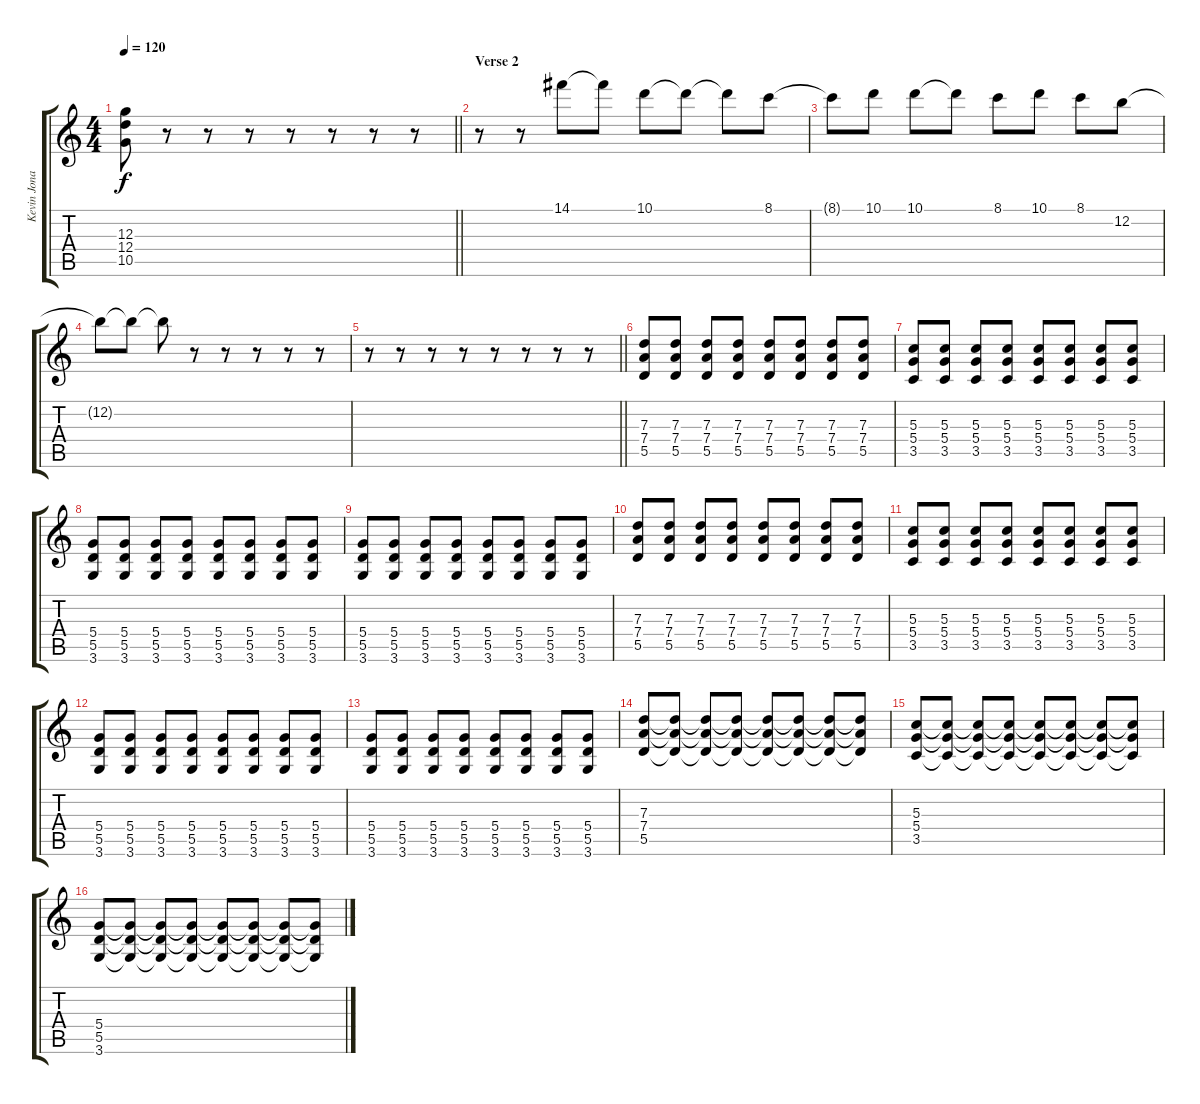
\track ("Kevin Jonas" "Kevin Jona") {instrument distortionguitar}
\staff {score tabs}
\tuning (E4 B3 G3 D3 A2 E2) {hide}
\ts (4 4)
\tempo 120
\clef g2
\barLineRight lightlight
\ks c
(12.3 12.4 10.5).8{dy f} r.8 r.8 r.8 r.8 r.8 r.8 r.8 |
\section ("" "Verse 2")
r.8 r.8 14.1.8 14.1{t}.8 10.1.8 10.1{t}.8 10.1{t}.8 8.1.8 |
8.1{t}.8 10.1.8 10.1.8 10.1{t}.8 8.1.8 10.1.8 8.1.8 12.2.8 |
12.2{t}.8 12.2{t}.8 12.2{t}.8 r.8 r.8 r.8 r.8 r.8 |
\barLineRight lightlight
r.8 r.8 r.8 r.8 r.8 r.8 r.8 r.8 |
(7.3 7.4 5.5).8 (7.3 7.4 5.5).8 (7.3 7.4 5.5).8 (7.3 7.4 5.5).8 (7.3 7.4 5.5).8 (7.3 7.4 5.5).8 (7.3 7.4 5.5).8 (7.3 7.4 5.5).8 |
(5.3 5.4 3.5).8 (5.3 5.4 3.5).8 (5.3 5.4 3.5).8 (5.3 5.4 3.5).8 (5.3 5.4 3.5).8 (5.3 5.4 3.5).8 (5.3 5.4 3.5).8 (5.3 5.4 3.5).8 |
(5.4 5.5 3.6).8 (5.4 5.5 3.6).8 (5.4 5.5 3.6).8 (5.4 5.5 3.6).8 (5.4 5.5 3.6).8 (5.4 5.5 3.6).8 (5.4 5.5 3.6).8 (5.4 5.5 3.6).8 |
(5.4 5.5 3.6).8 (5.4 5.5 3.6).8 (5.4 5.5 3.6).8 (5.4 5.5 3.6).8 (5.4 5.5 3.6).8 (5.4 5.5 3.6).8 (5.4 5.5 3.6).8 (5.4 5.5 3.6).8 |
(7.3 7.4 5.5).8 (7.3 7.4 5.5).8 (7.3 7.4 5.5).8 (7.3 7.4 5.5).8 (7.3 7.4 5.5).8 (7.3 7.4 5.5).8 (7.3 7.4 5.5).8 (7.3 7.4 5.5).8 |
(5.3 5.4 3.5).8 (5.3 5.4 3.5).8 (5.3 5.4 3.5).8 (5.3 5.4 3.5).8 (5.3 5.4 3.5).8 (5.3 5.4 3.5).8 (5.3 5.4 3.5).8 (5.3 5.4 3.5).8 |
(5.4 5.5 3.6).8 (5.4 5.5 3.6).8 (5.4 5.5 3.6).8 (5.4 5.5 3.6).8 (5.4 5.5 3.6).8 (5.4 5.5 3.6).8 (5.4 5.5 3.6).8 (5.4 5.5 3.6).8 |
(5.4 5.5 3.6).8 (5.4 5.5 3.6).8 (5.4 5.5 3.6).8 (5.4 5.5 3.6).8 (5.4 5.5 3.6).8 (5.4 5.5 3.6).8 (5.4 5.5 3.6).8 (5.4 5.5 3.6).8 |
(7.3 7.4 5.5).8 (7.3{t} 7.4{t} 5.5{t}).8 (7.3{t} 7.4{t} 5.5{t}).8 (7.3{t} 7.4{t} 5.5{t}).8 (7.3{t} 7.4{t} 5.5{t}).8 (7.3{t} 7.4{t} 5.5{t}).8 (7.3{t} 7.4{t} 5.5{t}).8 (7.3{t} 7.4{t} 5.5{t}).8 |
(5.3 5.4 3.5).8 (5.3{t} 5.4{t} 3.5{t}).8 (5.3{t} 5.4{t} 3.5{t}).8 (5.3{t} 5.4{t} 3.5{t}).8 (5.3{t} 5.4{t} 3.5{t}).8 (5.3{t} 5.4{t} 3.5{t}).8 (5.3{t} 5.4{t} 3.5{t}).8 (5.3{t} 5.4{t} 3.5{t}).8 |
(5.4 5.5 3.6).8 (5.4{t} 5.5{t} 3.6{t}).8 (5.4{t} 5.5{t} 3.6{t}).8 (5.4{t} 5.5{t} 3.6{t}).8 (5.4{t} 5.5{t} 3.6{t}).8 (5.4{t} 5.5{t} 3.6{t}).8 (5.4{t} 5.5{t} 3.6{t}).8 (5.4{t} 5.5{t} 3.6{t}).8
